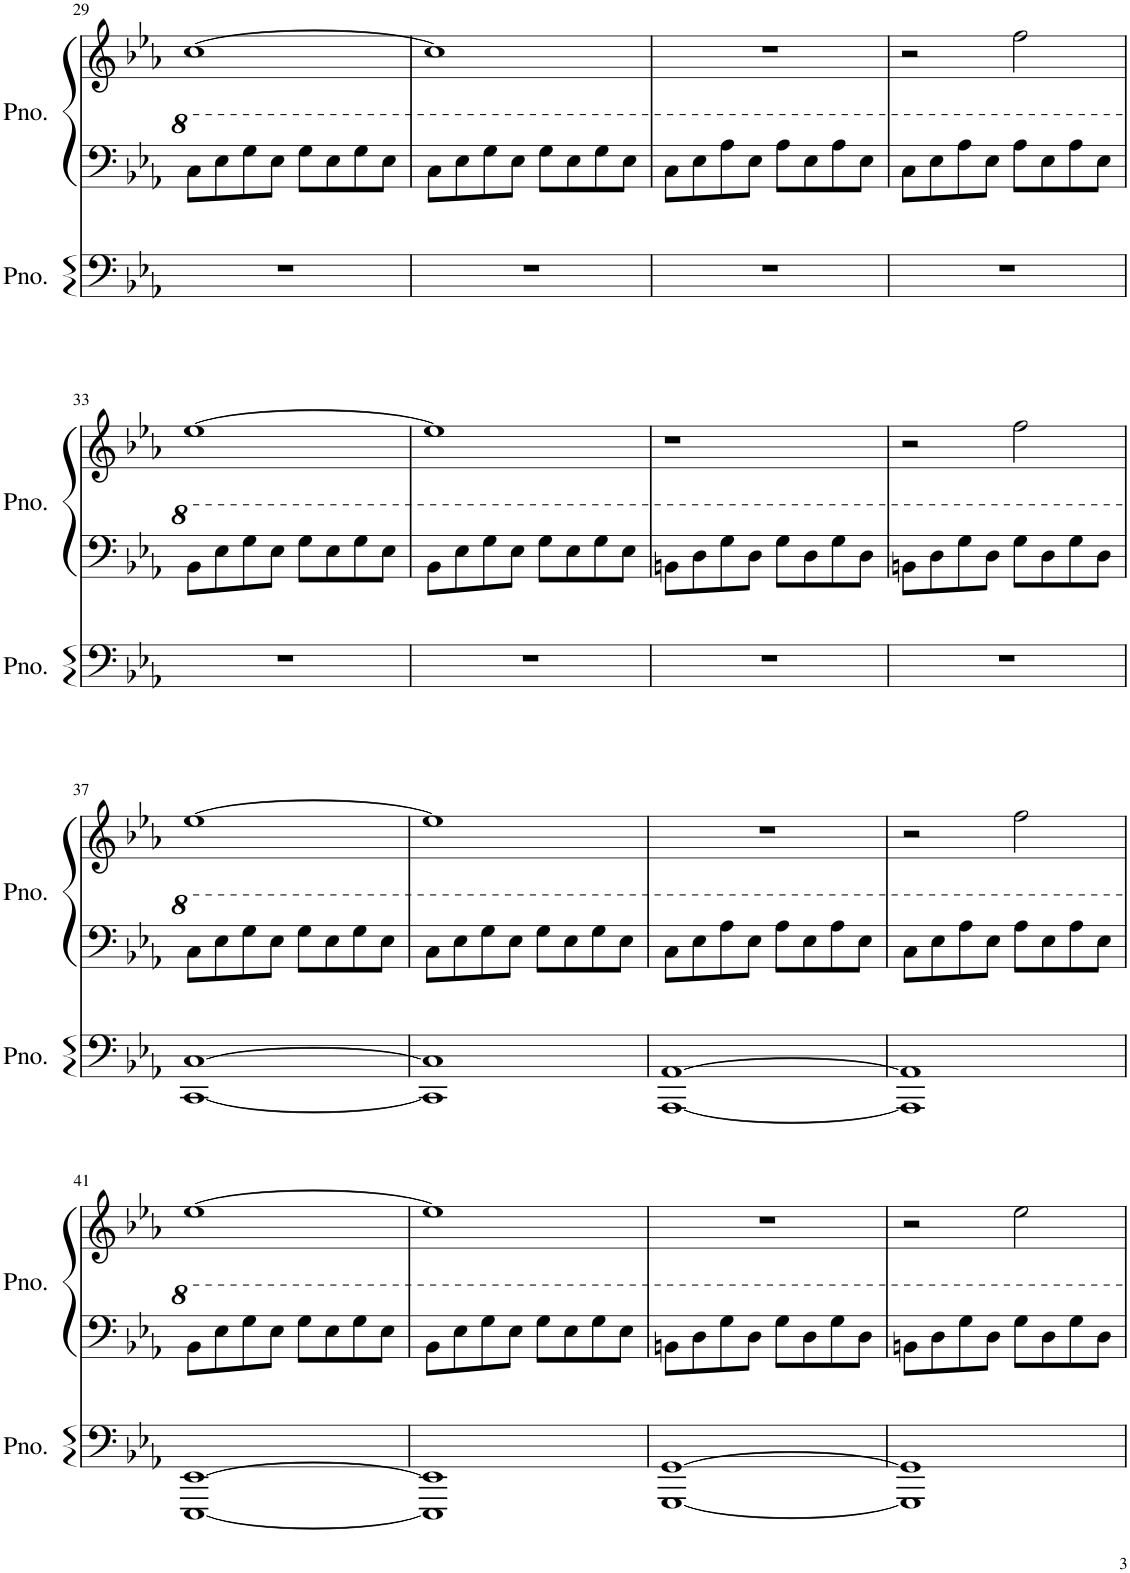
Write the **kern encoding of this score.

**kern	**kern	**kern
*part2	*part1	*part1
*staff3	*staff2	*staff1
*I"Piano	*I"Piano	*
*I'Pno.	*I'Pno.	*
!!LO:PB:g=z
*clefF4	*clefF4	*clefG2
*k[b-e-a-]	*k[b-e-a-]	*k[b-e-a-]
*M4/4	*M4/4	*M4/4
=29	=29	=29
1r	8c\L	[1cc
.	8e-\	.
.	8g\	.
.	8e-\J	.
.	8g\L	.
.	8e-\	.
.	8g\	.
.	8e-\J	.
=30	=30	=30
1r	8c\L	1cc]
.	8e-\	.
.	8g\	.
.	8e-\J	.
.	8g\L	.
.	8e-\	.
.	8g\	.
.	8e-\J	.
=31	=31	=31
1r	8c\L	1r
.	8e-\	.
.	8a-\	.
.	8e-\J	.
.	8a-\L	.
.	8e-\	.
.	8a-\	.
.	8e-\J	.
=32	=32	=32
1r	8c\L	2r
.	8e-\	.
.	8a-\	.
.	8e-\J	.
.	8a-\L	2ff\
.	8e-\	.
.	8a-\	.
.	8e-\J	.
!!LO:LB:g=z
=33	=33	=33
1r	8B-\L	[1ee-
.	8e-\	.
.	8g\	.
.	8e-\J	.
.	8g\L	.
.	8e-\	.
.	8g\	.
.	8e-\J	.
=34	=34	=34
1r	8B-\L	1ee-]
.	8e-\	.
.	8g\	.
.	8e-\J	.
.	8g\L	.
.	8e-\	.
.	8g\	.
.	8e-\J	.
=35	=35	=35
1r	8Bn\L	1r
.	8d\	.
.	8g\	.
.	8d\J	.
.	8g\L	.
.	8d\	.
.	8g\	.
.	8d\J	.
=36	=36	=36
1r	8Bn\L	2r
.	8d\	.
.	8g\	.
.	8d\J	.
.	8g\L	2ff\
.	8d\	.
.	8g\	.
.	8d\J	.
!!LO:LB:g=z
=37	=37	=37
[1CC [1C	8c\L	[1ee-
.	8e-\	.
.	8g\	.
.	8e-\J	.
.	8g\L	.
.	8e-\	.
.	8g\	.
.	8e-\J	.
=38	=38	=38
1CC] 1C]	8c\L	1ee-]
.	8e-\	.
.	8g\	.
.	8e-\J	.
.	8g\L	.
.	8e-\	.
.	8g\	.
.	8e-\J	.
=39	=39	=39
[1AAA- [1AA-	8c\L	1r
.	8e-\	.
.	8a-\	.
.	8e-\J	.
.	8a-\L	.
.	8e-\	.
.	8a-\	.
.	8e-\J	.
=40	=40	=40
1AAA-] 1AA-]	8c\L	2r
.	8e-\	.
.	8a-\	.
.	8e-\J	.
.	8a-\L	2ff\
.	8e-\	.
.	8a-\	.
.	8e-\J	.
!!LO:LB:g=z
=41	=41	=41
[1EEE- [1EE-	8B-\L	[1ee-
.	8e-\	.
.	8g\	.
.	8e-\J	.
.	8g\L	.
.	8e-\	.
.	8g\	.
.	8e-\J	.
=42	=42	=42
1EEE-] 1EE-]	8B-\L	1ee-]
.	8e-\	.
.	8g\	.
.	8e-\J	.
.	8g\L	.
.	8e-\	.
.	8g\	.
.	8e-\J	.
=43	=43	=43
[1GGG [1GG	8Bn\L	1r
.	8d\	.
.	8g\	.
.	8d\J	.
.	8g\L	.
.	8d\	.
.	8g\	.
.	8d\J	.
=44	=44	=44
1GGG] 1GG]	8Bn\L	2r
.	8d\	.
.	8g\	.
.	8d\J	.
.	8g\L	2ee-\
.	8d\	.
.	8g\	.
.	8d\J	.
=	=	=
*-	*-	*-
